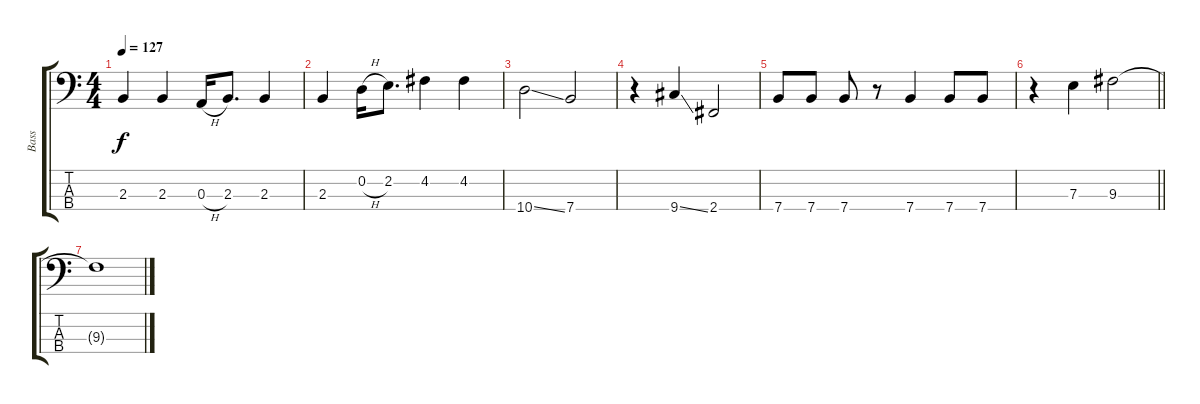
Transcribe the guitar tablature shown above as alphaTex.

\track ("Bass" "Bass") {instrument electricbassfinger}
\staff {score tabs}
\tuning (G2 D2 A1 E1) {hide}
\ts (4 4)
\tempo 127
\clef f4
\ks c
2.3.4{dy f} 2.3.4 0.3{h}.16 2.3.8{d} 2.3.4 |
2.3.4 0.2{h}.16 2.2.8{d} 4.2.4 4.2.4 |
10.4{ss}.2 7.4.2 |
r.4 9.4{ss}.4 2.4.2 |
7.4.8 7.4.8 7.4.8 r.8 7.4.4 7.4.8 7.4.8 |
\barLineRight lightlight
r.4 7.3.4 9.3.2 |
9.3{t}.1
